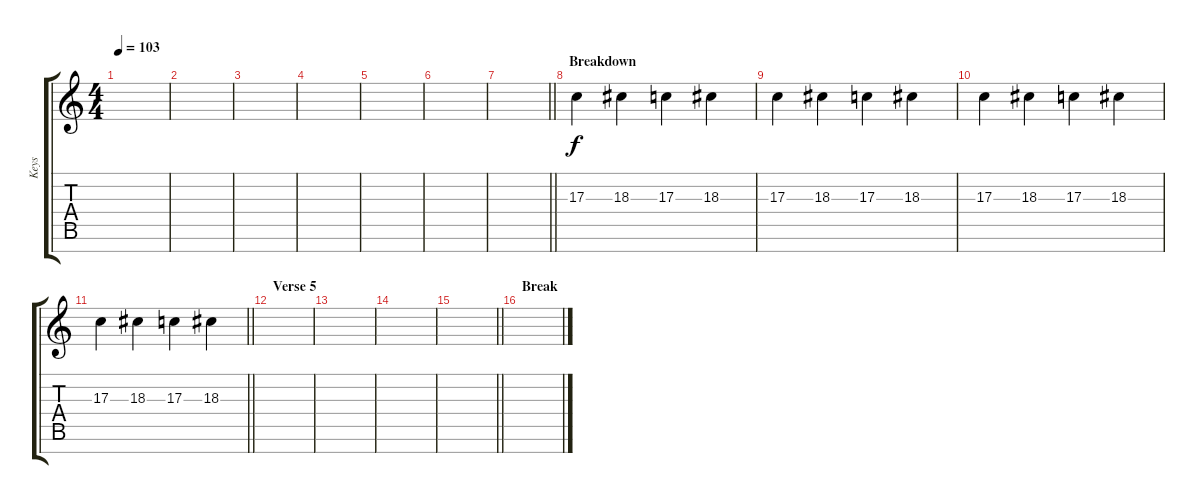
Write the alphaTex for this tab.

\track ("Keys" "Keys") {instrument glockenspiel}
\staff {score tabs}
\tuning (E4 B3 G3 D3 A2 E2 B1) {hide}
\ts (4 4)
\tempo 103
\clef g2
\ks c
|
|
|
|
|
|
\barLineRight lightlight
|
\section ("" "Breakdown")
17.3.4 18.3.4 17.3.4 18.3.4 |
17.3.4 18.3.4 17.3.4 18.3.4 |
17.3.4 18.3.4 17.3.4 18.3.4 |
\barLineRight lightlight
17.3.4 18.3.4 17.3.4 18.3.4 |
\section ("" "Verse 5")
|
|
|
\barLineRight lightlight
|
\section ("" "Break")
